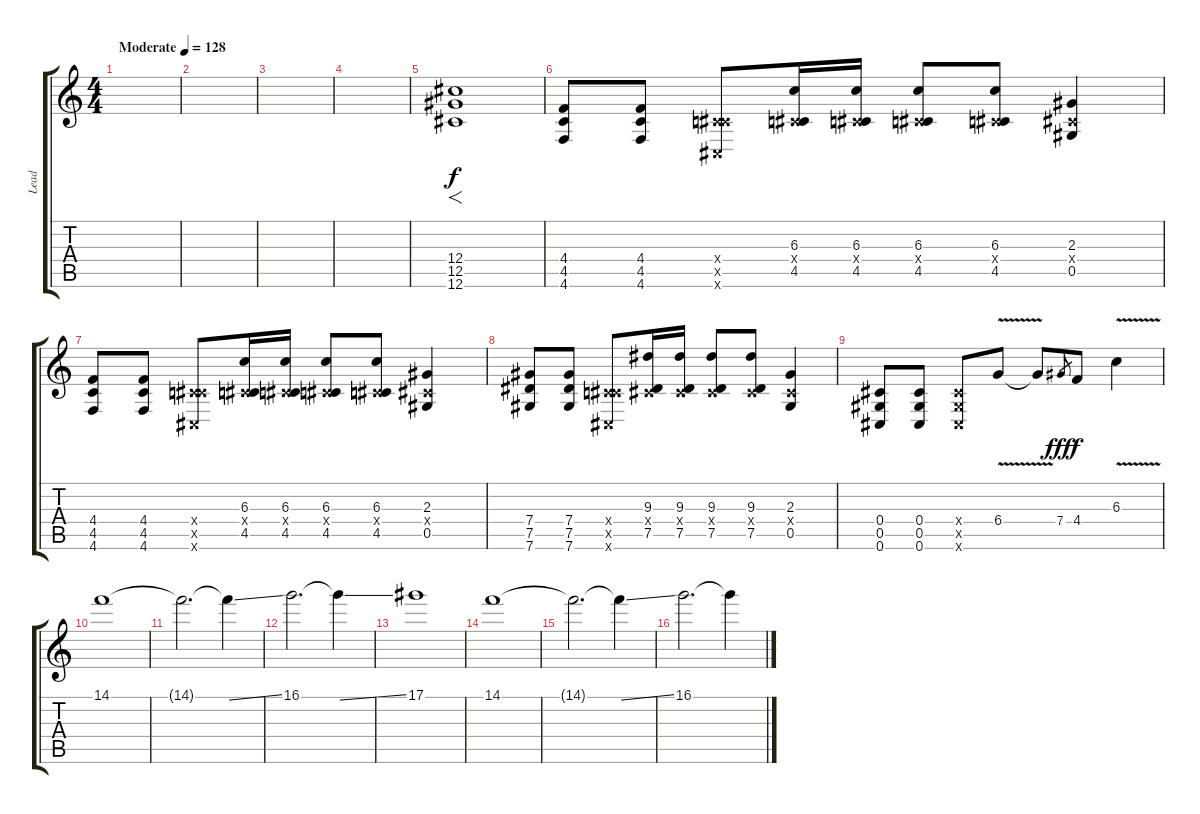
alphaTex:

\track ("Lead" "Lead") {instrument distortionguitar}
\staff {score tabs}
\tuning (Eb4 Bb3 Gb3 Db3 Ab2 Db2) {hide}
\ts (4 4)
\tempo (128 "Moderate")
\clef g2
\ks c
|
|
|
|
(12.4 12.5 12.6).1{f} |
(4.4 4.5 4.6).8 (4.4 4.5 4.6).8 (0.4{x} 4.5{x} 0.6{x}).8 (6.3 0.4{x} 4.5).16 (6.3 0.4{x} 4.5).16 (6.3 0.4{x} 4.5).8 (6.3 0.4{x} 4.5).8 (2.3 0.4{x} 0.5).4 |
(4.4 4.5 4.6).8 (4.4 4.5 4.6).8 (0.4{x} 4.5{x} 0.6{x}).8 (6.3 0.4{x} 4.5).16 (6.3 0.4{x} 4.5).16 (6.3 0.4{x} 4.5).8 (6.3 0.4{x} 4.5).8 (2.3 0.4{x} 0.5).4 |
(7.4 7.5 7.6).8 (7.4 7.5 7.6).8 (0.4{x} 4.5{x} 0.6{x}).8 (9.3 0.4{x} 7.5).16 (9.3 0.4{x} 7.5).16 (9.3 0.4{x} 7.5).8 (9.3 0.4{x} 7.5).8 (2.3 0.4{x} 0.5).4 |
(0.4 0.5 0.6).8 (0.4 0.5 0.6).8 (0.4{x} 0.5{x} 0.6{x}).8 6.4{v}.8 6.4{t}.8 7.4.8{gr dy fff} 4.4.8{dy f} 6.3{v}.4 |
14.1.1 |
14.1{t}.2{d} 14.1{ss t}.4 |
16.1.2{d} 16.1{ss t}.4 |
17.1.1 |
14.1.1 |
14.1{t}.2{d} 14.1{ss t}.4 |
16.1.2{d} 16.1{ss t}.4
